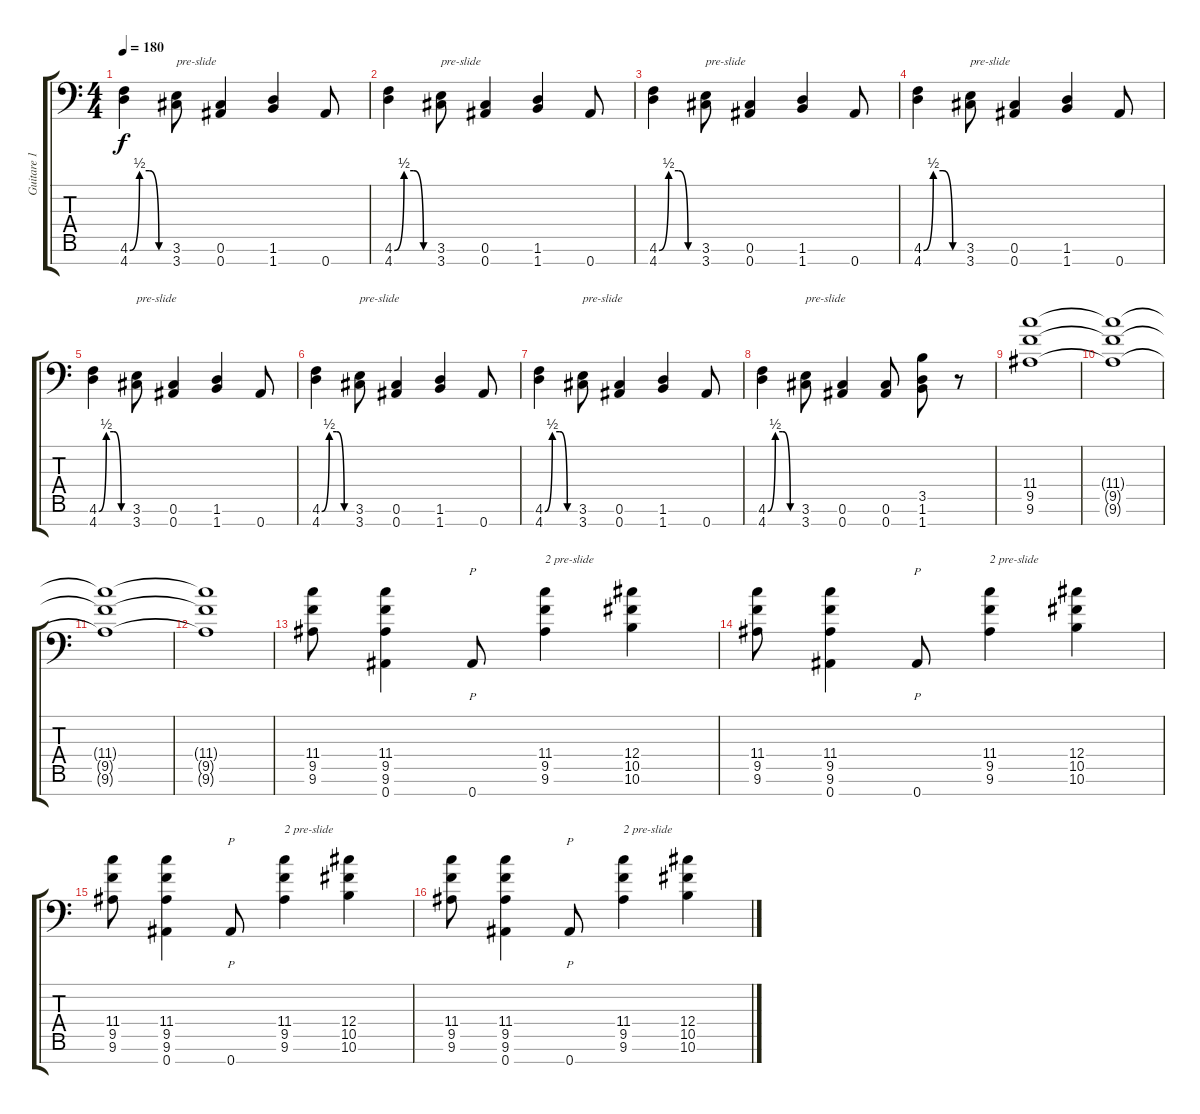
\track ("Guitare 1" "Guitare 1") {instrument distortionguitar}
\staff {score tabs}
\tuning (Eb4 Bb3 Gb3 Db3 Ab2 Db2 Bb1) {hide}
\ts (4 4)
\tempo 180
\clef f4
\ks c
(4.6{be (custom 0 0 15 2 30 2 45 0 60 0)} 4.7).4{dy f} (3.6 3.7).8{txt "pre-slide"} (0.6 0.7).4 (1.6 1.7).4 0.7.8 |
(4.6{be (custom 0 0 15 2 30 2 45 0 60 0)} 4.7).4 (3.6 3.7).8{txt "pre-slide"} (0.6 0.7).4 (1.6 1.7).4 0.7.8 |
(4.6{be (custom 0 0 15 2 30 2 45 0 60 0)} 4.7).4 (3.6 3.7).8{txt "pre-slide"} (0.6 0.7).4 (1.6 1.7).4 0.7.8 |
(4.6{be (custom 0 0 15 2 30 2 45 0 60 0)} 4.7).4 (3.6 3.7).8{txt "pre-slide"} (0.6 0.7).4 (1.6 1.7).4 0.7.8 |
(4.6{be (custom 0 0 15 2 30 2 45 0 60 0)} 4.7).4 (3.6 3.7).8{txt "pre-slide"} (0.6 0.7).4 (1.6 1.7).4 0.7.8 |
(4.6{be (custom 0 0 15 2 30 2 45 0 60 0)} 4.7).4 (3.6 3.7).8{txt "pre-slide"} (0.6 0.7).4 (1.6 1.7).4 0.7.8 |
(4.6{be (custom 0 0 15 2 30 2 45 0 60 0)} 4.7).4 (3.6 3.7).8{txt "pre-slide"} (0.6 0.7).4 (1.6 1.7).4 0.7.8 |
(4.6{be (custom 0 0 15 2 30 2 45 0 60 0)} 4.7).4 (3.6 3.7).8{txt "pre-slide"} (0.6 0.7).4 (0.6 0.7).8 (3.5 1.6 1.7).8 r.8 |
(11.4 9.5 9.6).1 |
(11.4{t} 9.5{t} 9.6{t}).1 |
(11.4{t} 9.5{t} 9.6{t}).1 |
(11.4{t} 9.5{t} 9.6{t}).1 |
(11.4 9.5 9.6).8 (11.4 9.5 9.6 0.7).4 0.7.8{p} (11.4 9.5 9.6).4{txt "2 pre-slide"} (12.4 10.5 10.6).4 |
(11.4 9.5 9.6).8 (11.4 9.5 9.6 0.7).4 0.7.8{p} (11.4 9.5 9.6).4{txt "2 pre-slide"} (12.4 10.5 10.6).4 |
(11.4 9.5 9.6).8 (11.4 9.5 9.6 0.7).4 0.7.8{p} (11.4 9.5 9.6).4{txt "2 pre-slide"} (12.4 10.5 10.6).4 |
(11.4 9.5 9.6).8 (11.4 9.5 9.6 0.7).4 0.7.8{p} (11.4 9.5 9.6).4{txt "2 pre-slide"} (12.4 10.5 10.6).4
